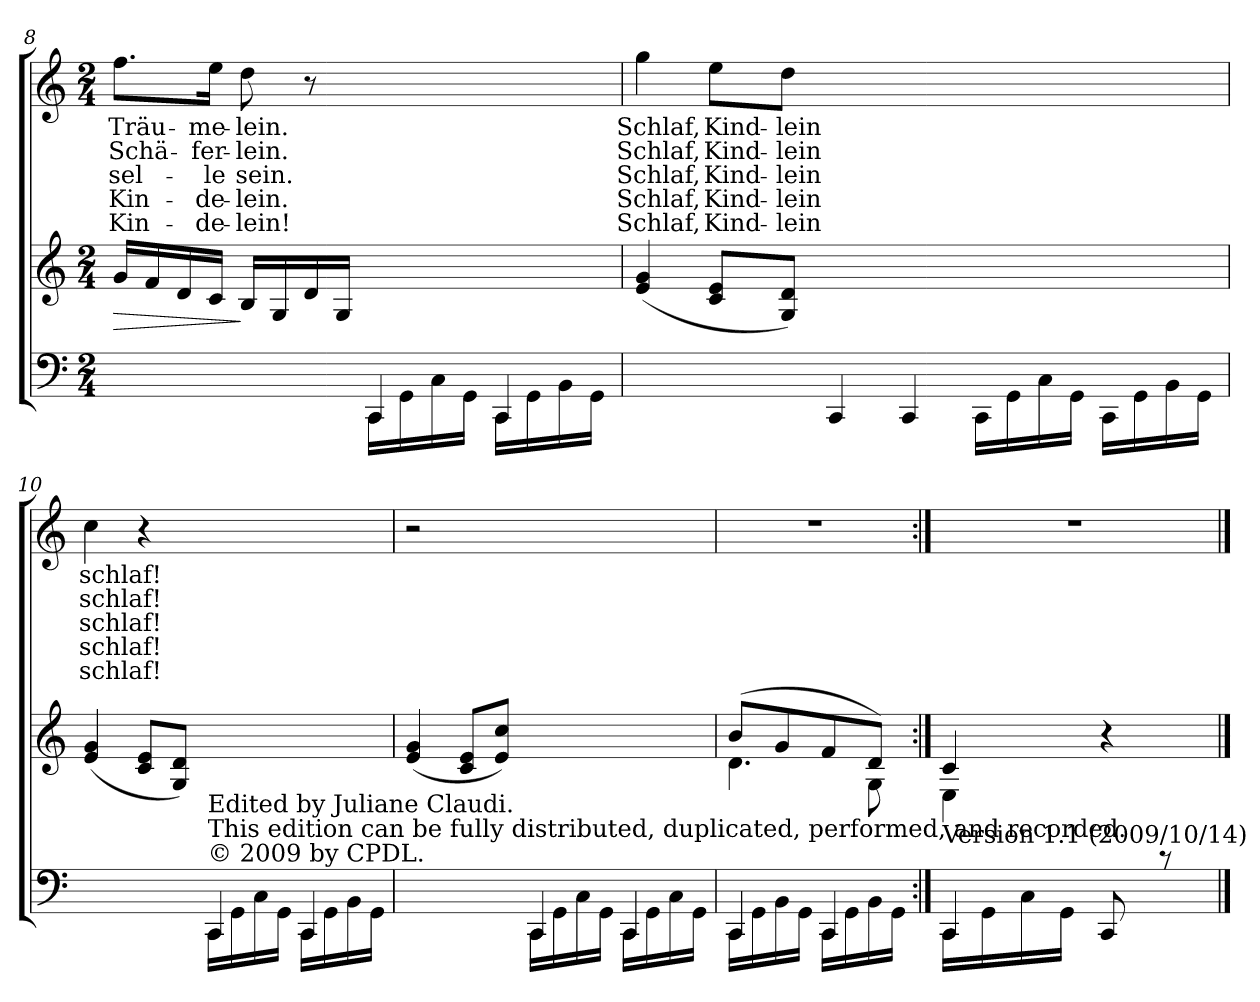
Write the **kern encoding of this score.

**kern	**kern	**dynam	**kern	**text	**text	**text	**text	**text
*part2	*part2	*part2	*part1	*part1	*part1	*part1	*part1	*part1
*staff3	*staff2	*staff2/3	*staff1	*staff1	*staff1	*staff1	*staff1	*staff1
!!LO:LB:g=z
*clefF4	*clefG2	*	*clefG2	*	*	*	*	*
*k[]	*k[]	*	*k[]	*	*	*	*	*
*M2/4	*M2/4	*	*M2/4	*	*	*	*	*
=8	=8	=8	=8	=8	=8	=8	=8	=8
*^	*	*	*	*	*	*	*	*
*	*^	*	*	*	*	*	*	*	*
!	!	!	!	!LO:HP:b	!	!LO:LY:b	!LO:LY:b	!LO:LY:b	!LO:LY:b	!LO:LY:b
2ryy	2ryy	2ryy	16g/LL	>	8.ff\L	Träu-	Schä-	-sel-	Kin-	Kin-
.	.	.	16f/	.	.	.	.	.	.	.
.	.	.	16d/	.	.	.	.	.	.	.
!	!	!	!	!	!	!LO:LY:b	!LO:LY:b	!LO:LY:b	!LO:LY:b	!LO:LY:b
.	.	.	16c/JJ	.	16ee\Jk	-me-	-fer-	-le	-de-	-de-
!	!	!	!	!	!	!LO:LY:b	!LO:LY:b	!LO:LY:b	!LO:LY:b	!LO:LY:b
.	.	.	16B/LL	]	8dd\	-lein.	-lein.	sein.	-lein.	-lein!
.	.	.	16G/	.	.	.	.	.	.	.
.	.	.	16d/	.	8r	.	.	.	.	.
.	.	.	16G/JJ	.	.	.	.	.	.	.
2ryy	4CC/	16CC\LL	2ryy	.	2ryy	.	.	.	.	.
.	.	16GG\	.	.	.	.	.	.	.	.
.	.	16C\	.	.	.	.	.	.	.	.
.	.	16GG\JJ	.	.	.	.	.	.	.	.
.	4CC/	16CC\LL	.	.	.	.	.	.	.	.
.	.	16GG\	.	.	.	.	.	.	.	.
.	.	16BB\	.	.	.	.	.	.	.	.
.	.	16GG\JJ	.	.	.	.	.	.	.	.
!!LO:PB:g=z
=9	=9	=9	=9	=9	=9	=9	=9	=9	=9	=9
!	!	!	!	!	!	!LO:LY:b	!LO:LY:b	!LO:LY:b	!LO:LY:b	!LO:LY:b
*	*v	*v	*	*	*	*	*	*	*	*
2ryy	2ryy	(>4e/ 4g/	.	4gg\	Schlaf,	Schlaf,	Schlaf,	Schlaf,	Schlaf,
!	!	!	!	!	!LO:LY:b	!LO:LY:b	!LO:LY:b	!LO:LY:b	!LO:LY:b
.	.	8c/ 8e/L	.	8ee\L	Kind-	Kind-	Kind-	Kind-	Kind-
!	!	!	!	!	!LO:LY:b	!LO:LY:b	!LO:LY:b	!LO:LY:b	!LO:LY:b
.	.	8G/ 8d/J)	.	8dd\J	-lein	-lein	-lein	-lein	-lein
2ryy	4CC/	2ryy	.	2ryy	.	.	.	.	.
.	4CC/	.	.	.	.	.	.	.	.
16CC\LL	2ryy	2ryy	.	2ryy	.	.	.	.	.
16GG\	.	.	.	.	.	.	.	.	.
16C\	.	.	.	.	.	.	.	.	.
16GG\JJ	.	.	.	.	.	.	.	.	.
16CC\LL	.	.	.	.	.	.	.	.	.
16GG\	.	.	.	.	.	.	.	.	.
16BB\	.	.	.	.	.	.	.	.	.
16GG\JJ	.	.	.	.	.	.	.	.	.
=10	=10	=10	=10	=10	=10	=10	=10	=10	=10
!	!	!	!	!	!LO:LY:b	!LO:LY:b	!LO:LY:b	!LO:LY:b	!LO:LY:b
2ryy	2ryy	(>4e/ 4g/	.	4cc\	schlaf!	schlaf!	schlaf!	schlaf!	schlaf!
.	.	8c/ 8e/L	.	4r	.	.	.	.	.
.	.	8G/ 8d/J)	.	.	.	.	.	.	.
!LO:TX:a:t=© 2009 by CPDL.	!	!	!	!	!	!	!	!	!
!LO:TX:a:t=This edition can be fully distributed, duplicated, performed, and recorded.	!	!	!	!	!	!	!	!	!
!LO:TX:a:t=Edited by Juliane Claudi.	!	!	!	!	!	!	!	!	!
16CC\LL	4CC/	2ryy	.	2ryy	.	.	.	.	.
16GG\	.	.	.	.	.	.	.	.	.
16C\	.	.	.	.	.	.	.	.	.
16GG\JJ	.	.	.	.	.	.	.	.	.
16CC\LL	4CC/	.	.	.	.	.	.	.	.
16GG\	.	.	.	.	.	.	.	.	.
16BB\	.	.	.	.	.	.	.	.	.
16GG\JJ	.	.	.	.	.	.	.	.	.
=11	=11	=11	=11	=11	=11	=11	=11	=11	=11
2ryy	2ryy	(>4e/ 4g/	.	2r	.	.	.	.	.
.	.	8c/ 8e/L	.	.	.	.	.	.	.
.	.	8e/ 8cc/J)	.	.	.	.	.	.	.
16CC\LL	4CC/	2ryy	.	2ryy	.	.	.	.	.
16GG\	.	.	.	.	.	.	.	.	.
16C\	.	.	.	.	.	.	.	.	.
16GG\JJ	.	.	.	.	.	.	.	.	.
16CC\LL	4CC/	.	.	.	.	.	.	.	.
16GG\	.	.	.	.	.	.	.	.	.
16C\	.	.	.	.	.	.	.	.	.
16GG\JJ	.	.	.	.	.	.	.	.	.
=12	=12	=12	=12	=12	=12	=12	=12	=12	=12
*	*	*^	*	*	*	*	*	*	*
16CC\LL	4CC/	(>8b/L	4.d\	.	2r	.	.	.	.	.
16GG\	.	.	.	.	.	.	.	.	.	.
16BB\	.	8g/	.	.	.	.	.	.	.	.
16GG\JJ	.	.	.	.	.	.	.	.	.	.
16CC\LL	4CC/	8f/	.	.	.	.	.	.	.	.
16GG\	.	.	.	.	.	.	.	.	.	.
16BB\	.	8d/J)	8G\	.	.	.	.	.	.	.
16GG\JJ	.	.	.	.	.	.	.	.	.	.
=13:|!	=13:|!	=13:|!	=13:|!	=13:|!	=13:|!	=13:|!	=13:|!	=13:|!	=13:|!	=13:|!
!LO:TX:a:t=Version 1.1 (2009/10/14)	!	!	!	!	!	!	!	!	!	!
16CC\LL	4CC/	4c/	4E\	.	2r	.	.	.	.	.
16GG\	.	.	.	.	.	.	.	.	.	.
16C\	.	.	.	.	.	.	.	.	.	.
16GG\JJ	.	.	.	.	.	.	.	.	.	.
8CC/	4ryy	4r	4ryy	.	.	.	.	.	.	.
8rc	.	.	.	.	.	.	.	.	.	.
*v	*v	*	*	*	*	*	*	*	*	*
*	*v	*v	*	*	*	*	*	*	*
==	==	==	==	==	==	==	==	==
*-	*-	*-	*-	*-	*-	*-	*-	*-
